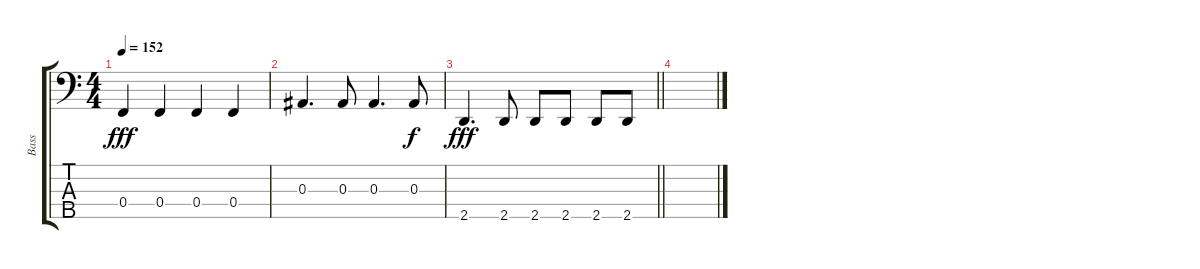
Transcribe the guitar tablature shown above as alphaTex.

\track ("Bass" "Bass") {instrument electricbasspick}
\staff {score tabs}
\tuning (Ab2 Eb2 Bb1 F1 C1) {hide}
\ts (4 4)
\tempo 152
\clef f4
\ks c
0.4{t}.4{dy fff} 0.4.4 0.4.4 0.4.4 |
0.3.4{d} 0.3.8 0.3.4{d} 0.3.8{dy f} |
\barLineRight lightlight
2.5.4{d dy fff} 2.5.8 2.5.8 2.5.8 2.5.8 2.5.8 |
\section ("" " ")
